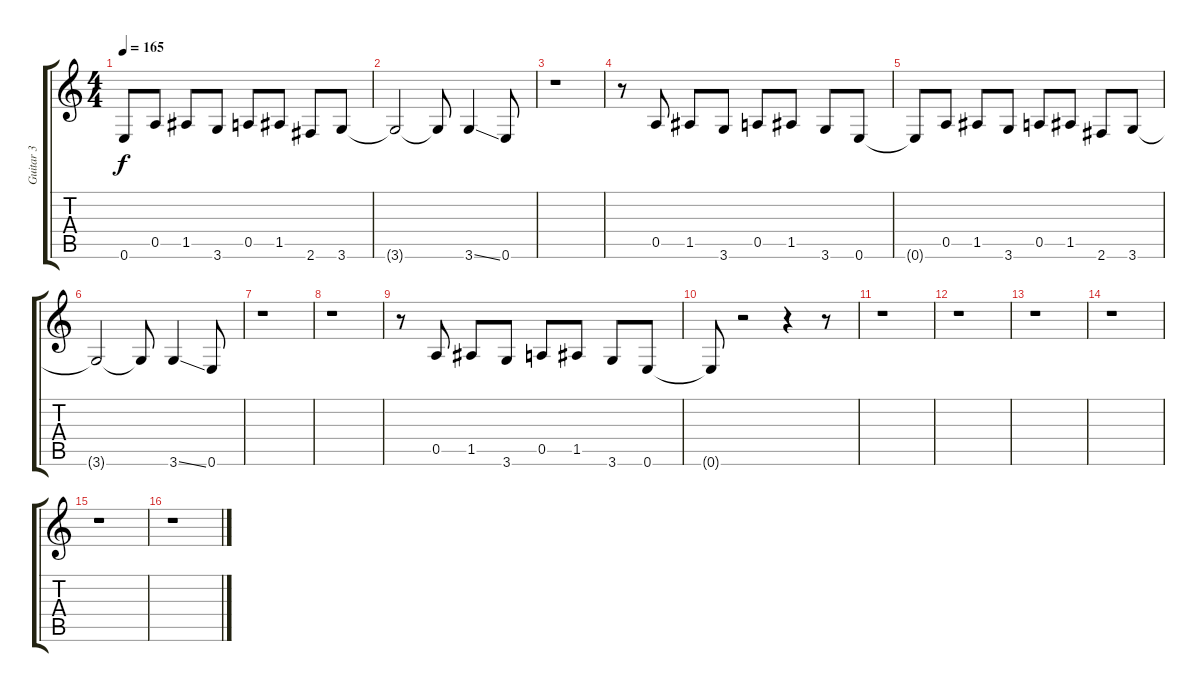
\track ("Guitar 3" "Guitar 3") {instrument overdrivenguitar}
\staff {score tabs}
\tuning (E4 B3 G3 D3 A2 E2) {hide}
\ts (4 4)
\tempo 165
\clef g2
\ks c
0.6{t}.8{dy f} 0.5.8 1.5.8 3.6.8 0.5.8 1.5.8 2.6.8 3.6.8 |
3.6{t}.2 3.6{t}.8 3.6{ss}.4 0.6.8 |
r.1 |
r.8 0.5.8 1.5.8 3.6.8 0.5.8 1.5.8 3.6.8 0.6.8 |
0.6{t}.8 0.5.8 1.5.8 3.6.8 0.5.8 1.5.8 2.6.8 3.6.8 |
3.6{t}.2 3.6{t}.8 3.6{ss}.4 0.6.8 |
r.1 |
r.1 |
r.8 0.5.8 1.5.8 3.6.8 0.5.8 1.5.8 3.6.8 0.6.8 |
0.6{t}.8 r.2 r.4 r.8 |
r.1 |
r.1 |
r.1 |
r.1 |
r.1 |
r.1
